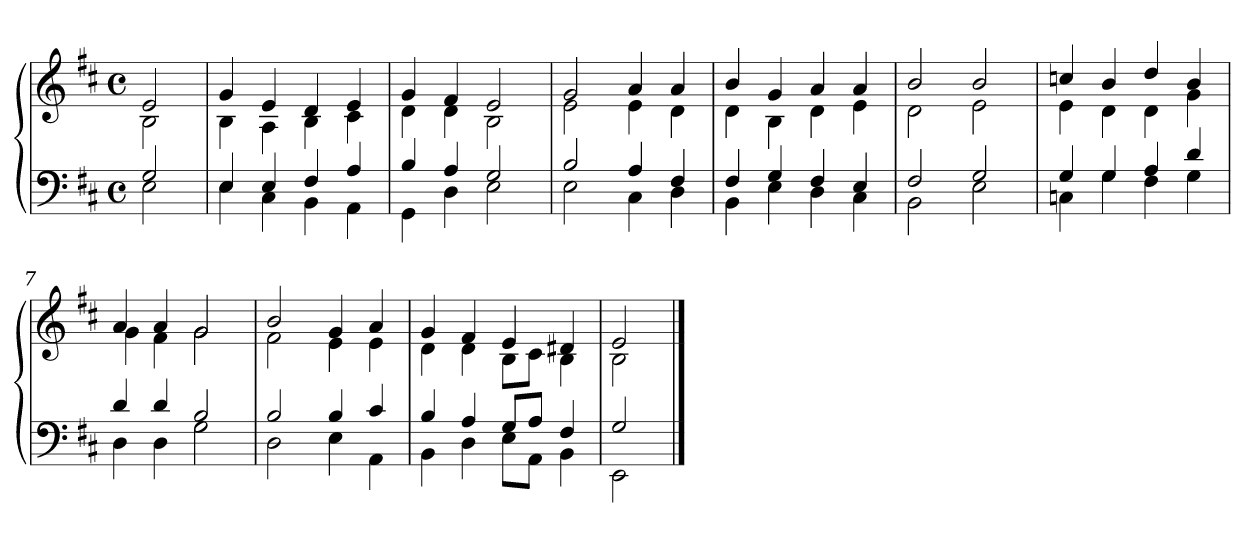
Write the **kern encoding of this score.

**kern	**kern
*part1	*part1
*staff2	*staff1
*clefF4	*clefG2
*k[f#c#]	*k[f#c#]
*E:dor	*E:dor
*M4/4	*M4/4
*met(c)	*met(c)
=	=
*^	*^
2G	2E	2e	2B
=1	=1	=1	=1
4E	4E	4g	4B
4E	4C#	4e	4A
4F#	4BB	4d	4B
4A	4AA	4e	4c#
=2	=2	=2	=2
4B	4GG	4g	4d
4A	4D	4f#	4d
2G	2E	2e	2B
=3	=3	=3	=3
2B	2E	2g	2e
4A	4C#	4a	4e
4F#	4D	4a	4d
=4	=4	=4	=4
4F#	4BB	4b	4d
4G	4E	4g	4B
4F#	4D	4a	4d
4E	4C#	4a	4e
=5	=5	=5	=5
2F#	2BB	2b	2d
2G	2E	2b	2e
=6	=6	=6	=6
4G	4Cn	4ccn	4e
4G	4G	4b	4d
4A	4F#	4dd	4d
4d	4G	4b	4g
=7	=7	=7	=7
4d	4D	4a	4g
4d	4D	4a	4f#
2B	2G	2g	2g
=8	=8	=8	=8
2B	2D	2b	2f#
4B	4E	4g	4e
4c#	4AA	4a	4e
=9	=9	=9	=9
4B	4BB	4g	4d
4A	4D	4f#	4d
8GL	8EL	4e	8BL
8AJ	8AAJ	.	8c#J
4F#	4BB	4d#X	4B
=10	=10	=10	=10
2G	2EE	2e	2B
*v	*v	*	*
*	*v	*v
==	==
*-	*-
